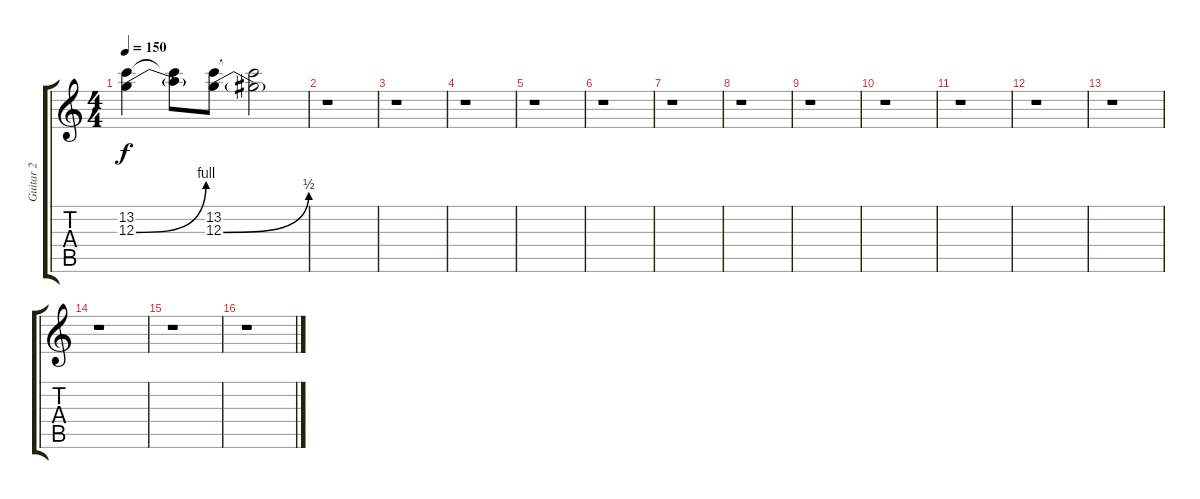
\track ("Guitar 2" "Guitar 2") {instrument electricguitarclean}
\staff {score tabs}
\tuning (E4 B3 G3 D3 A2 E2) {hide}
\ts (4 4)
\tempo 150
\clef g2
\ks c
(13.2 12.3{be (bend 0 0 60 4)}).4{dy f} (13.2{t} 12.3{t}).8 (13.2 12.3{be (bend 0 0 60 2)}).8 (13.2{t} 12.3{t}).2 |
r.1 |
r.1 |
r.1 |
r.1 |
r.1 |
r.1 |
r.1 |
r.1 |
r.1 |
r.1 |
r.1 |
r.1 |
r.1 |
r.1 |
r.1
